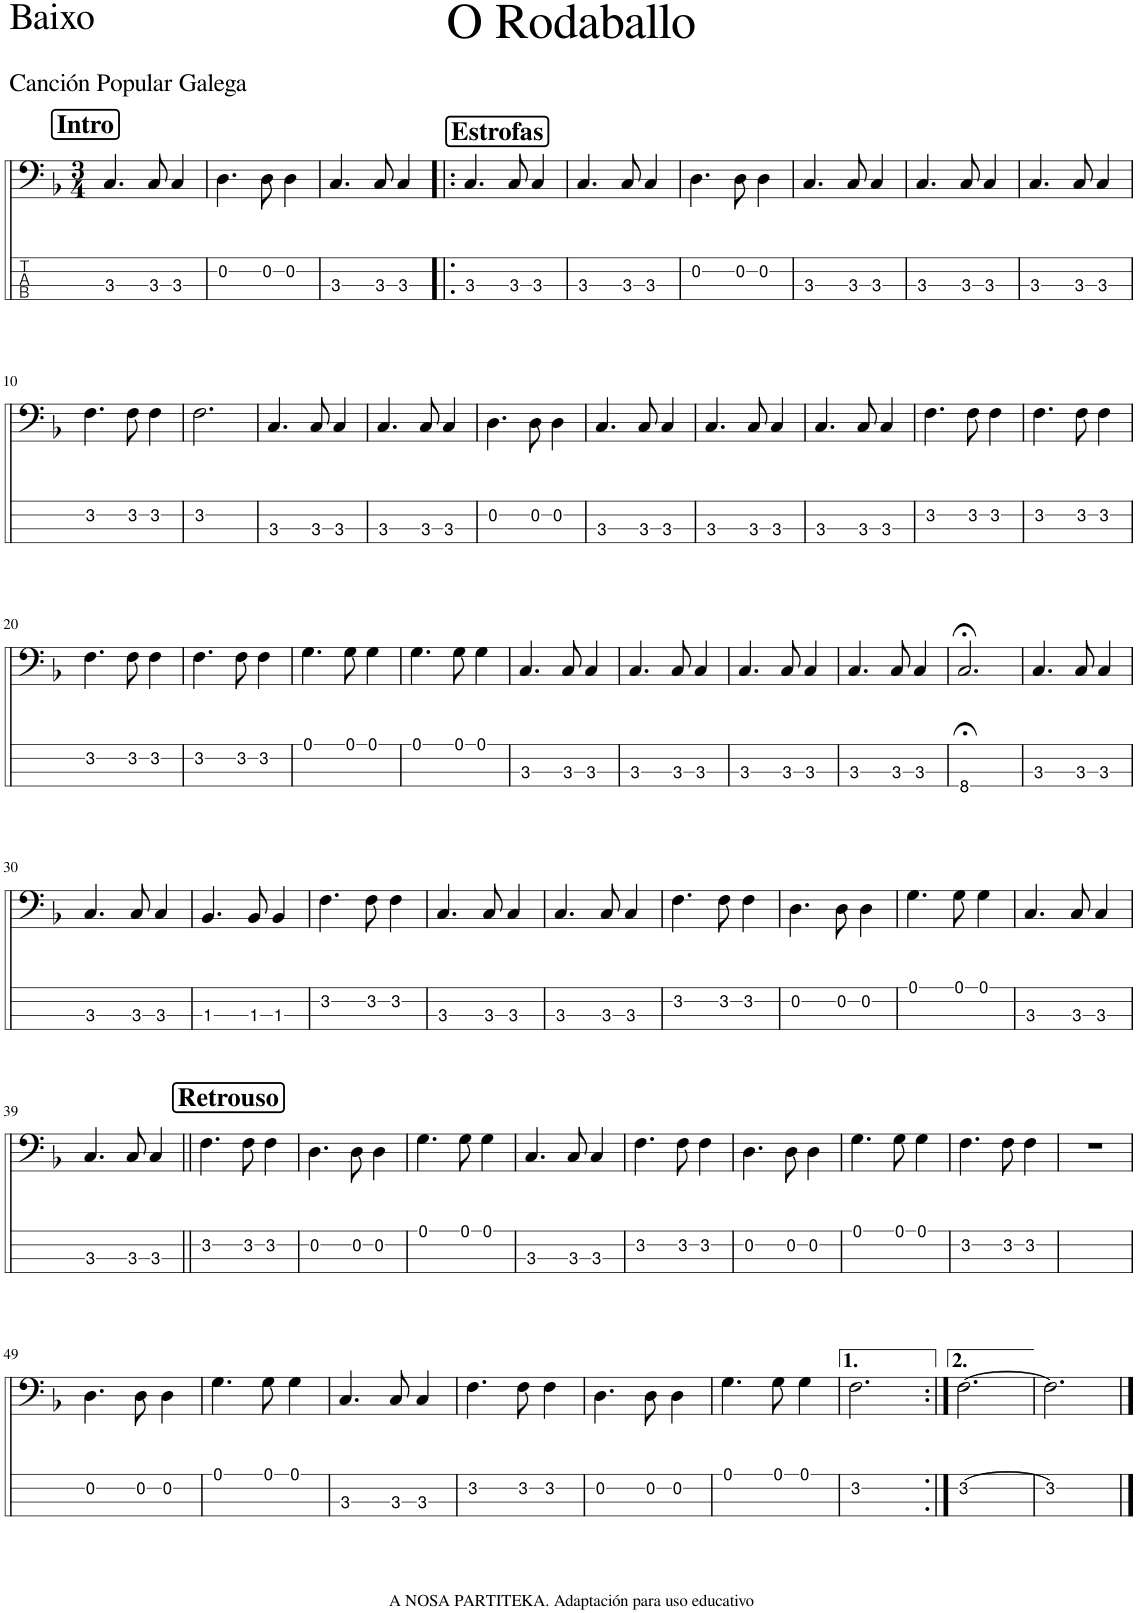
**kern	**kern
*part1	*part1
*staff2	*staff1
*I"Baixo	*
*I'B.	*
*stria4	*
*	*clefF4
*Trd7c12	*Trd7c12
*k[b-]	*k[b-]
*M3/4	*M3/4
!!LO:REH:place=s1:a:B:cj:fs=14:t=Intro
=1	=1
4.C	4.C/
8C	8C/
4C	4C/
=2	=2
4.D	4.D\
8D	8D\
4D	4D\
=3	=3
4.C	4.C/
8C	8C/
4C	4C/
!!LO:REH:place=s1:a:B:cj:fs=14:t=Estrofas
=4!|:	=4!|:
4.C	4.C/
8C	8C/
4C	4C/
=5	=5
4.C	4.C/
8C	8C/
4C	4C/
=6	=6
4.D	4.D\
8D	8D\
4D	4D\
=7	=7
4.C	4.C/
8C	8C/
4C	4C/
=8	=8
4.C	4.C/
8C	8C/
4C	4C/
=9	=9
4.C	4.C/
8C	8C/
4C	4C/
!!LO:LB:g=z
=10	=10
4.F	4.F\
8F	8F\
4F	4F\
=11	=11
2.F	2.F\
=12	=12
4.C	4.C/
8C	8C/
4C	4C/
=13	=13
4.C	4.C/
8C	8C/
4C	4C/
=14	=14
4.D	4.D\
8D	8D\
4D	4D\
=15	=15
4.C	4.C/
8C	8C/
4C	4C/
=16	=16
4.C	4.C/
8C	8C/
4C	4C/
=17	=17
4.C	4.C/
8C	8C/
4C	4C/
=18	=18
4.F	4.F\
8F	8F\
4F	4F\
=19	=19
4.F	4.F\
8F	8F\
4F	4F\
!!LO:LB:g=z
=20	=20
4.F	4.F\
8F	8F\
4F	4F\
=21	=21
4.F	4.F\
8F	8F\
4F	4F\
=22	=22
4.G	4.G\
8G	8G\
4G	4G\
=23	=23
4.G	4.G\
8G	8G\
4G	4G\
=24	=24
4.C	4.C/
8C	8C/
4C	4C/
=25	=25
4.C	4.C/
8C	8C/
4C	4C/
=26	=26
4.C	4.C/
8C	8C/
4C	4C/
=27	=27
4.C	4.C/
8C	8C/
4C	4C/
=28	=28
2.C;<	2.C;</
=29	=29
4.C	4.C/
8C	8C/
4C	4C/
!!LO:LB:g=z
=30	=30
4.C	4.C/
8C	8C/
4C	4C/
=31	=31
4.BB-	4.BB-/
8BB-	8BB-/
4BB-	4BB-/
=32	=32
4.F	4.F\
8F	8F\
4F	4F\
=33	=33
4.C	4.C/
8C	8C/
4C	4C/
=34	=34
4.C	4.C/
8C	8C/
4C	4C/
=35	=35
4.F	4.F\
8F	8F\
4F	4F\
=36	=36
4.D	4.D\
8D	8D\
4D	4D\
=37	=37
4.G	4.G\
8G	8G\
4G	4G\
=38	=38
4.C	4.C/
8C	8C/
4C	4C/
!!LO:LB:g=z
=39	=39
4.C	4.C/
8C	8C/
4C	4C/
!!LO:REH:place=s1:a:B:cj:fs=14:t=Retrouso:qo=1
=40||	=40||
4.F	4.F\
8F	8F\
4F	4F\
=41	=41
4.D	4.D\
8D	8D\
4D	4D\
=42	=42
4.G	4.G\
8G	8G\
4G	4G\
=43	=43
4.C	4.C/
8C	8C/
4C	4C/
=44	=44
4.F	4.F\
8F	8F\
4F	4F\
=45	=45
4.D	4.D\
8D	8D\
4D	4D\
=46	=46
4.G	4.G\
8G	8G\
4G	4G\
=47	=47
4.F	4.F\
8F	8F\
4F	4F\
=48	=48
2.r	2.r
!!LO:LB:g=z
=49	=49
4.D	4.D\
8D	8D\
4D	4D\
=50	=50
4.G	4.G\
8G	8G\
4G	4G\
=51	=51
4.C	4.C/
8C	8C/
4C	4C/
=52	=52
4.F	4.F\
8F	8F\
4F	4F\
=53	=53
4.D	4.D\
8D	8D\
4D	4D\
=54	=54
4.G	4.G\
8G	8G\
4G	4G\
=55	=55
2.F	2.F\
=56:|!	=56:|!
[2.F	[2.F\
=57	=57
2.F]	2.F\]
==	==
*-	*-
